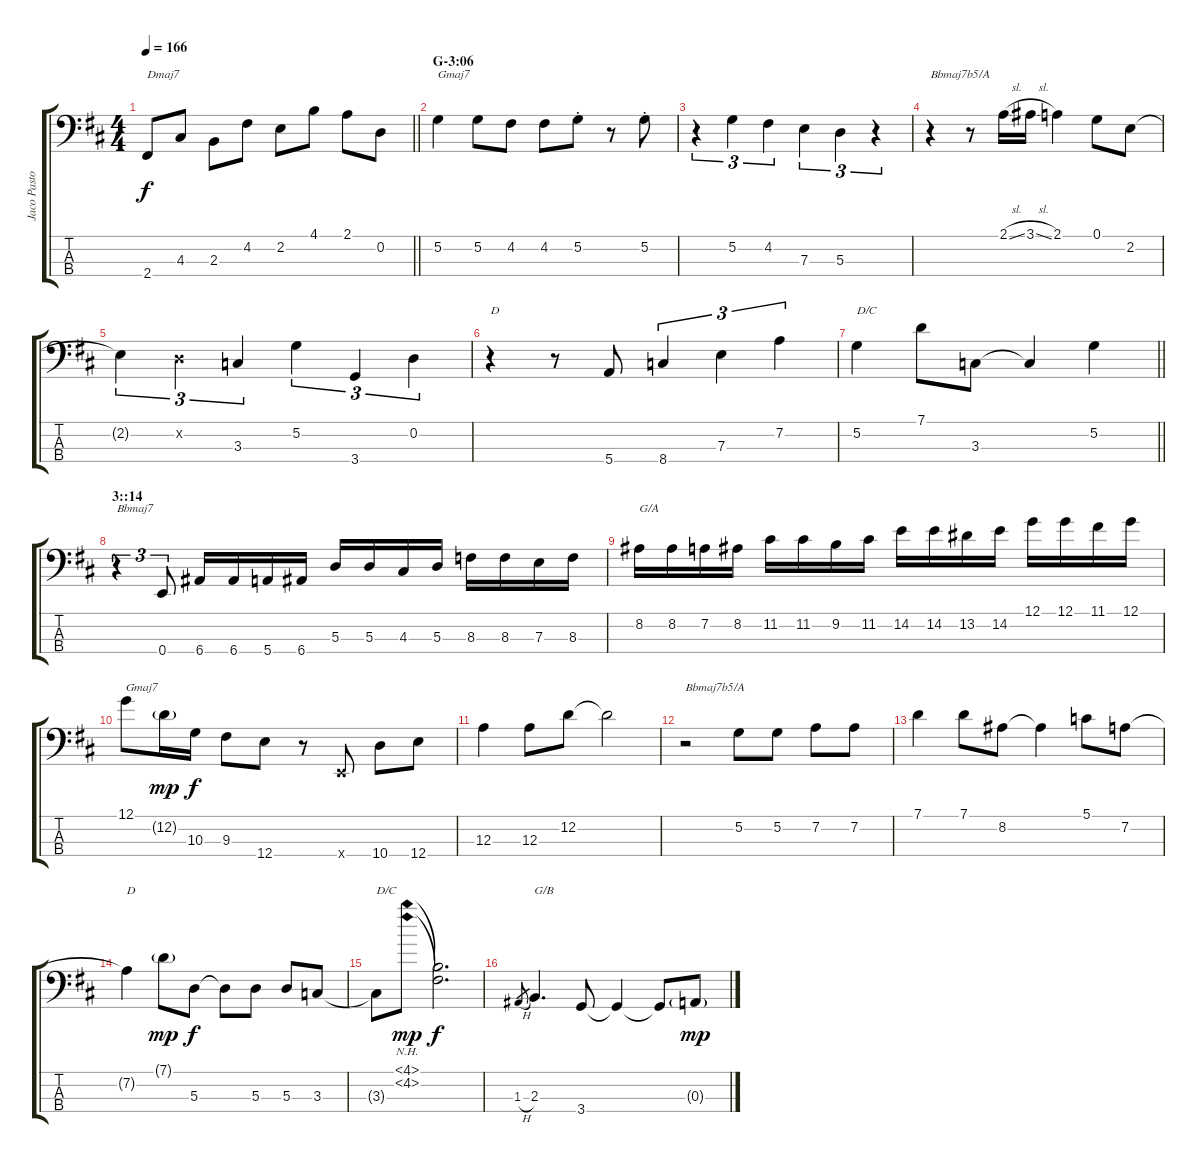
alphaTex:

\track ("Jaco Pastorius" "Jaco Pasto") {instrument fretlessbass}
\staff {score tabs}
\tuning (G2 D2 A1 E1) {hide}
\ts (4 4)
\tempo 166
\clef f4
\barLineRight lightlight
\ks d
2.4.8{txt "Dmaj7" dy f} 4.3.8 2.3.8 4.2.8 2.2.8 4.1.8 2.1.8 0.2.8 |
\section ("" "G-3:06")
5.2.4{txt "Gmaj7"} 5.2.8 4.2.8 4.2.8 5.2{st}.8 r.8 5.2{st}.8 |
r.4{tu (3 2)} 5.2.4{tu (3 2)} 4.2.4{tu (3 2)} 7.3.4{tu (3 2)} 5.3.4{tu (3 2)} r.4{tu (3 2)} |
r.4{txt "Bbmaj7b5/A"} r.8 2.1{sl}.16 3.1{sl}.16 2.1.4 0.1.8 2.2.8 |
2.2{t}.4{tu (3 2)} 0.2{x}.4{tu (3 2)} 3.3.4{tu (3 2)} 5.2.4{tu (3 2)} 3.4.4{tu (3 2)} 0.2.4{tu (3 2)} |
r.4{txt "D"} r.8 5.4.8 8.4.4{tu (3 2)} 7.3.4{tu (3 2)} 7.2.4{tu (3 2)} |
\barLineRight lightlight
5.2.4{txt "D/C"} 7.1.8 3.3.8 3.3{t}.4 5.2.4 |
\section ("" "3::14")
r.4{tu (3 2) txt "Bbmaj7"} 0.4.8{tu (3 2)} 6.4.16 6.4.16 5.4.16 6.4.16 5.3.16 5.3.16 4.3.16 5.3.16 8.3.16 8.3.16 7.3.16 8.3.16 |
8.2.16{txt "G/A"} 8.2.16 7.2.16 8.2.16 11.2.16 11.2.16 9.2.16 11.2.16 14.2.16 14.2.16 13.2.16 14.2.16 12.1.16 12.1.16 11.1.16 12.1.16 |
12.1.8{txt "Gmaj7"} 12.2{g}.16{dy mp} 10.3.16{dy f} 9.3.8 12.4.8 r.8 0.4{x}.8 10.4.8 12.4.8 |
12.3.4 12.3.8 12.2.8 12.2{t}.2 |
r.2{txt "Bbmaj7b5/A"} 5.2.8 5.2.8 7.2.8 7.2.8 |
7.1.4 7.1.8 8.2.8 8.2{t}.4 5.1.8 7.2.8 |
7.2{t}.4{txt "D"} 7.1{g}.8{dy mp} 5.3.8{dy f} 5.3{t}.8 5.3.8 5.3.8 3.3.8 |
3.3{t}.8{txt "D/C"} (4.1{nh} 4.2{nh}).8{dy mp} (4.1{t} 4.2{t}).2{d dy f} |
1.3{h}.8{gr} 2.3.4{d txt "G/B"} 3.4.8 3.4{t}.4 3.4{t}.8 0.3{g}.8{dy mp}
